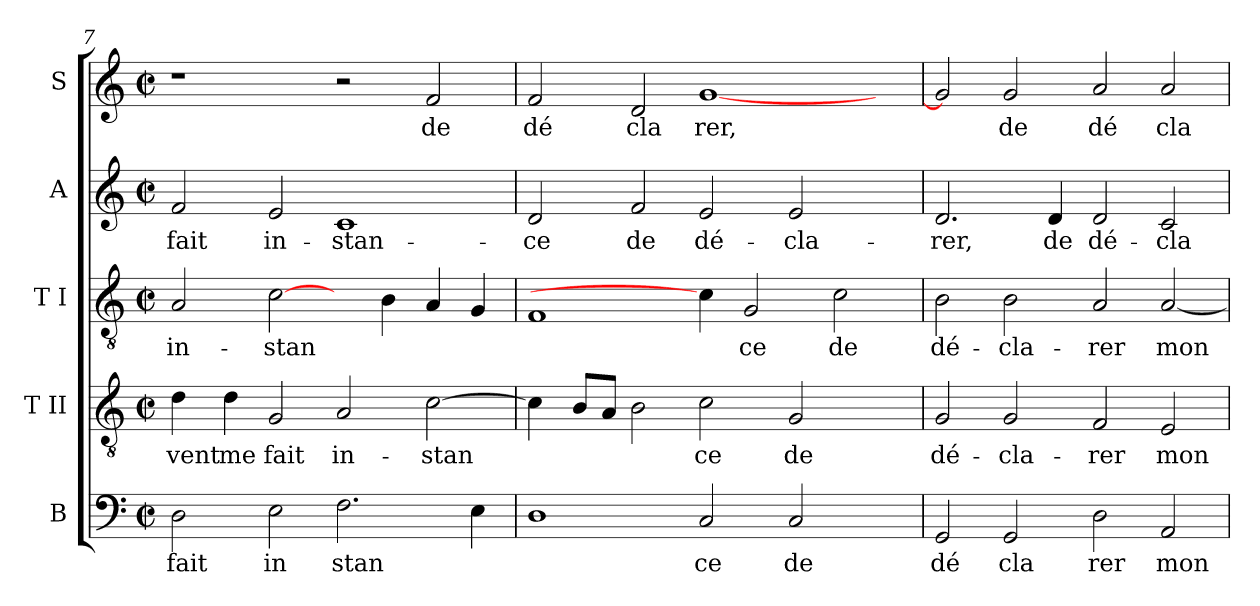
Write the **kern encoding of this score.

**kern	**text	**kern	**text	**kern	**text	**kern	**text	**kern	**text
*part5	*part5	*part4	*part4	*part3	*part3	*part2	*part2	*part1	*part1
*staff5	*staff5	*staff4	*staff4	*staff3	*staff3	*staff2	*staff2	*staff1	*staff1
*I"B	*	*I"T II	*	*I"T I	*	*I"A	*	*I"S	*
*clefF4	*	*clefGv2	*	*clefGv2	*	*clefG2	*	*clefG2	*
*k[]	*	*k[]	*	*k[]	*	*k[]	*	*k[]	*
*C:	*	*C:	*	*C:	*	*C:	*	*C:	*
*M2/2	*	*M2/2	*	*M2/2	*	*M2/2	*	*M2/2	*
*met(c|)	*	*met(c|)	*	*met(c|)	*	*met(c|)	*	*met(c|)	*
=7	=7	=7	=7	=7	=7	=7	=7	=7	=7
!	!LO:LY:b:cj	!	!LO:LY:b:cj	!	!LO:LY:b:cj	!	!LO:LY:b:cj	!	!
2D\	fait	4d\	-vent	2A/	in-	2f/	fait	1r	.
!	!	!	!LO:LY:b:cj	!	!	!	!	!	!
.	.	4d\	me	.	.	.	.	.	.
!	!LO:LY:b:cj	!	!LO:LY:b:cj	!	!LO:LY:b:cj	!	!LO:LY:b:cj	!	!
2E\	in	2G/	fait	[2c\	-stan-	2e/	in-	.	.
!	!LO:LY:b:cj	!	!LO:LY:b:cj	!	!	!	!LO:LY:b:cj	!	!
2.F\	stan	2A/	in-	4ryy	.	1c	-stan-	2r	.
!	!	!	!	!	!LO:LY:b:cj	!	!	!	!
.	.	.	.	4B\	--	.	.	.	.
!	!	!	!LO:LY:b:cj	!	!LO:LY:b:cj	!	!	!	!LO:LY:b:cj
.	.	[>2c\	-stan-	4A/	--	.	.	2f/	de
!	!LO:LY:b:cj	!	!	!	!LO:LY:b:cj	!	!	!	!
4E\	.	.	.	4G/	--	.	.	.	.
=8	=8	=8	=8	=8	=8	=8	=8	=8	=8
!	!LO:LY:b:cj	!	!LO:LY:b:cj	!	!LO:LY:b:cj	!	!LO:LY:b:cj	!	!LO:LY:b:cj
1D	.	4c\]	--	1F	--	2d/	-ce	2f/	dé
!	!	!	!LO:LY:b:cj	!	!	!	!	!	!
.	.	8B/L	--	.	.	.	.	.	.
!	!	!	!LO:LY:b:cj	!	!	!	!	!	!
.	.	8A/J	--	.	.	.	.	.	.
!	!	!	!LO:LY:b:cj	!	!	!	!LO:LY:b:cj	!	!LO:LY:b:cj
.	.	2B\	--	.	.	2f/	de	2d/	cla
!	!LO:LY:b:cj	!	!LO:LY:b:cj	!	!	!	!LO:LY:b:cj	!	!LO:LY:b:cj
2C/	ce	2c\	-ce	4c\]	.	2e/	dé-	[<1g	rer,
!	!	!	!	!	!LO:LY:b:cj	!	!	!	!
.	.	.	.	2G/	-ce	.	.	.	.
!	!LO:LY:b:cj	!	!LO:LY:b:cj	!	!	!	!LO:LY:b:cj	!	!
2C/	de	2G/	de	.	.	2e/	-cla-	.	.
!	!	!	!	!	!LO:LY:b:cj	!	!	!	!
.	.	.	.	2c\	de	.	.	.	.
4ryy	.	4ryy	.	.	.	4ryy	.	4ryy	.
=9	=9	=9	=9	=9	=9	=9	=9	=9	=9
!	!LO:LY:b:cj	!	!LO:LY:b:cj	!	!LO:LY:b:cj	!	!LO:LY:b:cj	!	!LO:LY:b:cj
2GG/	dé	2G/	dé-	2B\	dé-	2.d/	-rer,	2g/]	.
!	!LO:LY:b:cj	!	!LO:LY:b:cj	!	!LO:LY:b:cj	!	!	!	!LO:LY:b:cj
2GG/	cla	2G/	-cla-	2B\	-cla-	.	.	2g/	de
!	!	!	!	!	!	!	!LO:LY:b:cj	!	!
.	.	.	.	.	.	4d/	de	.	.
!	!LO:LY:b:cj	!	!LO:LY:b:cj	!	!LO:LY:b:cj	!	!LO:LY:b:cj	!	!LO:LY:b:cj
2D\	rer	2F/	-rer	2A/	-rer	2d/	dé-	2a/	dé
!	!LO:LY:b:cj	!	!LO:LY:b:cj	!	!LO:LY:b:cj	!	!LO:LY:b:cj	!	!LO:LY:b:cj
2AA/	mon	2E/	mon	[<2A/	mon	2c/	-cla-	2a/	cla
=	=	=	=	=	=	=	=	=	=
*-	*-	*-	*-	*-	*-	*-	*-	*-	*-
